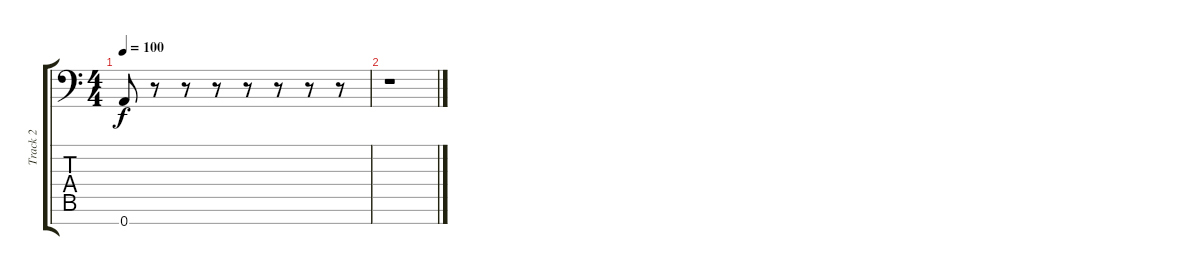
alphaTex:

\track ("Track 2" "Track 2") {instrument distortionguitar}
\staff {score tabs}
\tuning (E4 B3 G3 D3 A2 E2 A1) {hide}
\ts (4 4)
\tempo 100
\clef f4
\ks c
0.7.8{dy f} r.8 r.8 r.8 r.8 r.8 r.8 r.8 |
r.1
